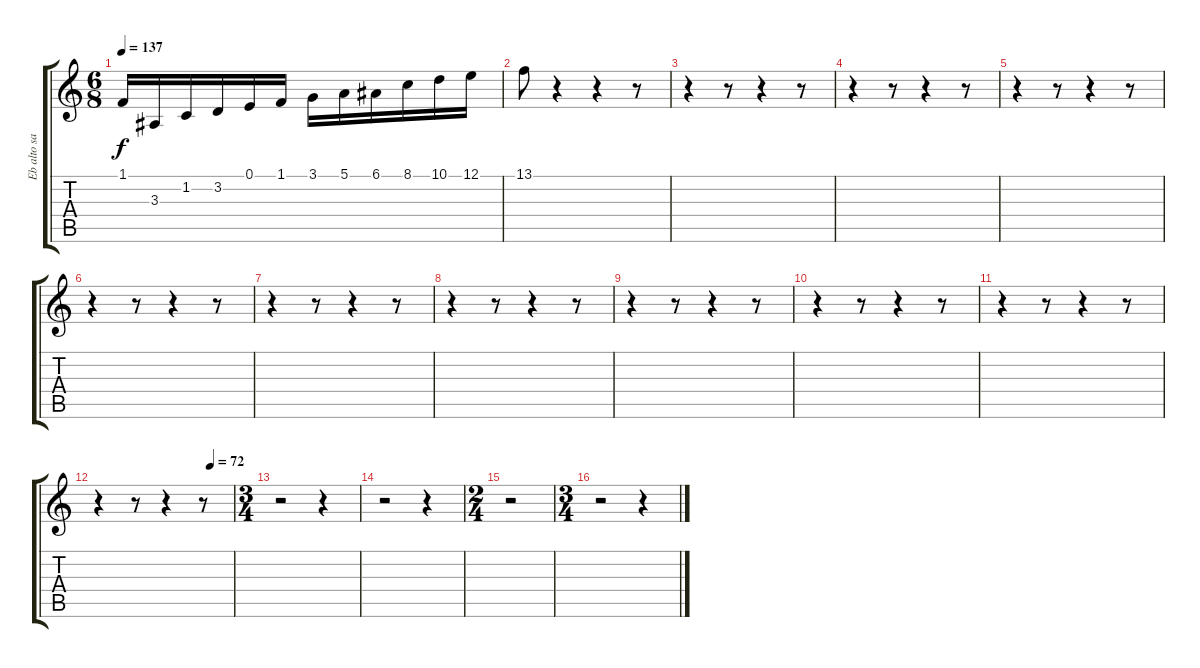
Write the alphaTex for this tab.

\track ("Eb alto sax" "Eb alto sa") {instrument altosax}
\staff {score tabs}
\tuning (E4 B3 G3 D3 A2 E2) {hide}
\ts (6 8)
\tempo 137
\clef g2
\ks c
1.1.16{dy f} 3.3.16 1.2.16 3.2.16 0.1.16 1.1.16 3.1.16 5.1.16 6.1.16 8.1.16 10.1.16 12.1.16 |
13.1.8 r.4 r.4 r.8 |
r.4 r.8 r.4 r.8 |
r.4 r.8 r.4 r.8 |
r.4 r.8 r.4 r.8 |
r.4 r.8 r.4 r.8 |
r.4 r.8 r.4 r.8 |
r.4 r.8 r.4 r.8 |
r.4 r.8 r.4 r.8 |
r.4 r.8 r.4 r.8 |
r.4 r.8 r.4 r.8 |
\tempo (72 0.8333333333333334)
r.4 r.8 r.4 r.8 |
\ts (3 4)
r.2 r.4 |
r.2 r.4 |
\ts (2 4)
r.2 |
\ts (3 4)
r.2 r.4
